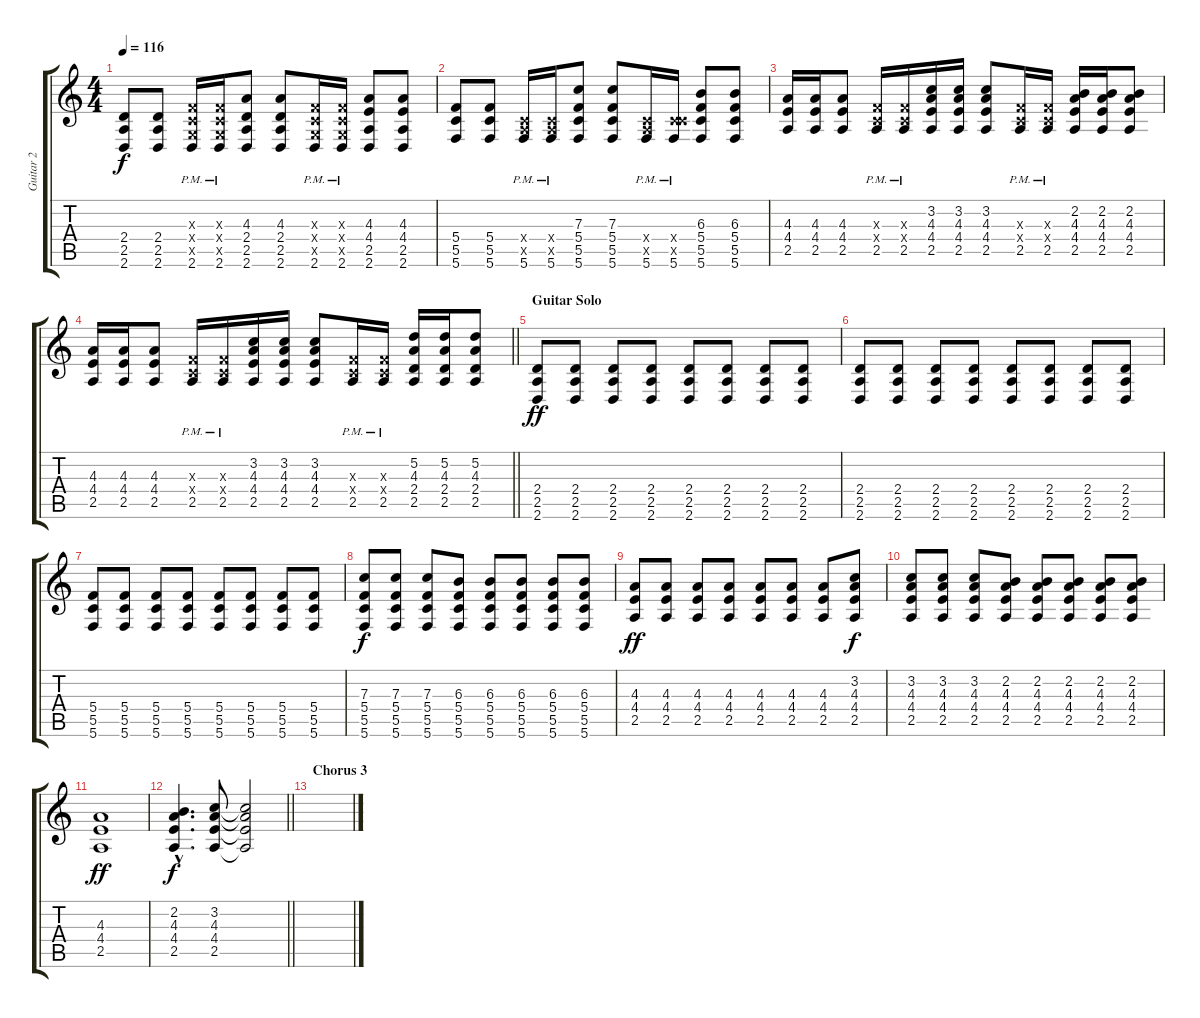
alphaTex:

\track ("Guitar 2" "Guitar 2") {instrument distortionguitar}
\staff {score tabs}
\tuning (D4 A3 F3 C3 G2 C2) {hide}
\ts (4 4)
\tempo 116
\clef g2
\ks c
(2.4 2.5 2.6).8{dy f balance 16} (2.4 2.5 2.6).8 (0.3{x} 0.4{x} 0.5{x} 2.6{pm}).16 (0.3{x} 0.4{x} 0.5{x} 2.6{pm}).16 (4.3 2.4 2.5 2.6).8 (4.3 2.4 2.5 2.6).8 (0.3{x} 0.4{x} 0.5{x} 2.6{pm}).16 (0.3{x} 0.4{x} 0.5{x} 2.6{pm}).16 (4.3 4.4 2.5 2.6).8 (4.3 4.4 2.5 2.6).8 |
(5.4 5.5 5.6).8 (5.4 5.5 5.6).8 (0.4{x} 2.5{x} 5.6{pm}).16 (0.4{x} 2.5{x} 5.6{pm}).16 (7.3 5.4 5.5 5.6).8 (7.3 5.4 5.5 5.6).8 (0.4{x} 2.5{x} 5.6{pm}).16 (0.4{x} 5.5{x} 5.6{pm}).16 (6.3 5.4 5.5 5.6).8 (6.3 5.4 5.5 5.6).8 |
(4.3 4.4 2.5).16 (4.3 4.4 2.5).16 (4.3 4.4 2.5).8 (0.3{x} 0.4{x} 2.5{pm}).16 (0.3{x} 0.4{x} 2.5{pm}).16 (3.2 4.3 4.4 2.5).16 (3.2 4.3 4.4 2.5).16 (3.2 4.3 4.4 2.5).8 (0.3{x} 0.4{x} 2.5{pm}).16 (0.3{x} 0.4{x} 2.5{pm}).16 (2.2 4.3 4.4 2.5).16 (2.2 4.3 4.4 2.5).16 (2.2 4.3 4.4 2.5).8 |
\barLineRight lightlight
(4.3 4.4 2.5).16 (4.3 4.4 2.5).16 (4.3 4.4 2.5).8 (0.3{x} 0.4{x} 2.5{pm}).16 (0.3{x} 0.4{x} 2.5{pm}).16 (3.2 4.3 4.4 2.5).16 (3.2 4.3 4.4 2.5).16 (3.2 4.3 4.4 2.5).8 (0.3{x} 0.4{x} 2.5{pm}).16 (0.3{x} 0.4{x} 2.5{pm}).16 (5.2 4.3 2.4 2.5).16 (5.2 4.3 2.4 2.5).16 (5.2 4.3 2.4 2.5).8 |
\section ("" "Guitar Solo")
(2.4 2.5 2.6).8{dy ff balance 8} (2.4 2.5 2.6).8 (2.4 2.5 2.6).8 (2.4 2.5 2.6).8 (2.4 2.5 2.6).8 (2.4 2.5 2.6).8 (2.4 2.5 2.6).8 (2.4 2.5 2.6).8 |
(2.4 2.5 2.6).8 (2.4 2.5 2.6).8 (2.4 2.5 2.6).8 (2.4 2.5 2.6).8 (2.4 2.5 2.6).8 (2.4 2.5 2.6).8 (2.4 2.5 2.6).8 (2.4 2.5 2.6).8 |
(5.4 5.5 5.6).8 (5.4 5.5 5.6).8 (5.4 5.5 5.6).8 (5.4 5.5 5.6).8 (5.4 5.5 5.6).8 (5.4 5.5 5.6).8 (5.4 5.5 5.6).8 (5.4 5.5 5.6).8 |
(7.3 5.4 5.5 5.6).8{dy f} (7.3 5.4 5.5 5.6).8 (7.3 5.4 5.5 5.6).8 (6.3 5.4 5.5 5.6).8 (6.3 5.4 5.5 5.6).8 (6.3 5.4 5.5 5.6).8 (6.3 5.4 5.5 5.6).8 (6.3 5.4 5.5 5.6).8 |
(4.3 4.4 2.5).8{dy ff} (4.3 4.4 2.5).8 (4.3 4.4 2.5).8 (4.3 4.4 2.5).8 (4.3 4.4 2.5).8 (4.3 4.4 2.5).8 (4.3 4.4 2.5).8 (3.2 4.3 4.4 2.5).8{dy f} |
(3.2 4.3 4.4 2.5).8 (3.2 4.3 4.4 2.5).8 (3.2 4.3 4.4 2.5).8 (2.2 4.3 4.4 2.5).8 (2.2 4.3 4.4 2.5).8 (2.2 4.3 4.4 2.5).8 (2.2 4.3 4.4 2.5).8 (2.2 4.3 4.4 2.5).8 |
(4.3 4.4 2.5).1{dy ff} |
\barLineRight lightlight
(2.2{hac} 4.3{hac} 4.4{hac} 2.5{hac}).4{d dy f} (3.2 4.3 4.4 2.5).8 (3.2{t} 4.3{t} 4.4{t} 2.5{t}).2 |
\section ("" "Chorus 3")
